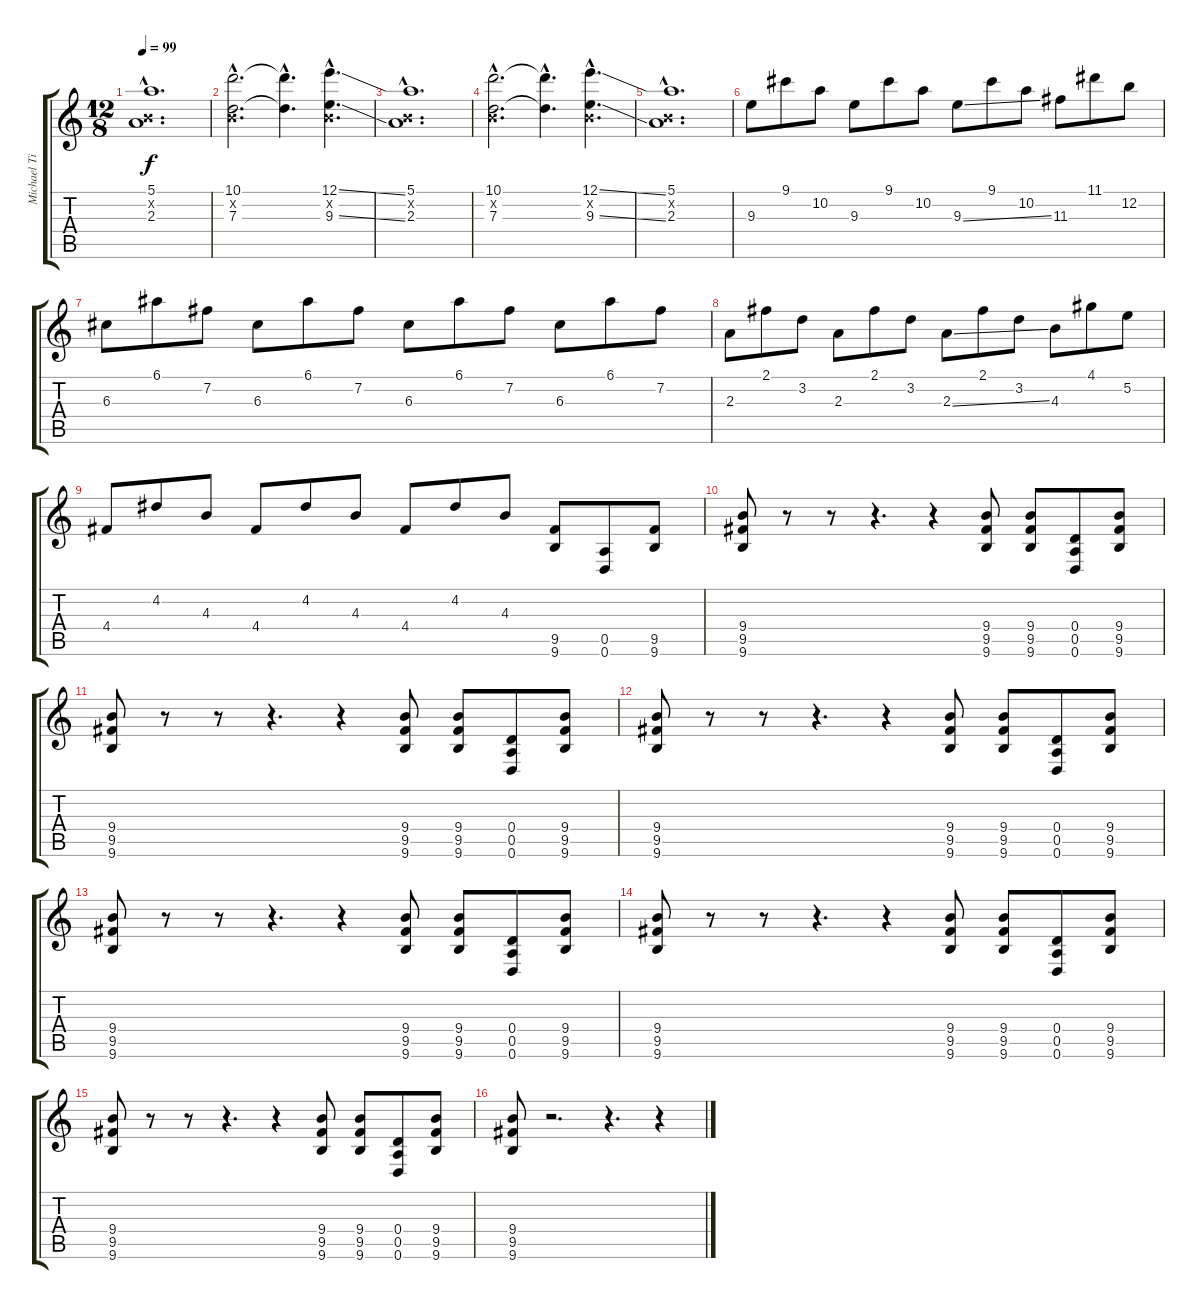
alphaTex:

\track ("Michael Tighe" "Michael Ti") {instrument overdrivenguitar}
\staff {score tabs}
\tuning (E4 B3 G3 D3 A2 D2) {hide}
\ts (12 8)
\tempo 99
\clef g2
\ks c
(5.1{hac} 0.2{hac x} 2.3{hac}).1{d dy f} |
(10.1{hac} 0.2{hac x} 7.3{hac}).2{d} (10.1{hac t} 7.3{hac t}).4{d} (12.1{ss hac} 0.2{hac x} 9.3{ss hac}).4{d} |
(5.1{hac} 0.2{hac x} 2.3{hac}).1{d} |
(10.1{hac} 0.2{hac x} 7.3{hac}).2{d} (10.1{hac t} 7.3{hac t}).4{d} (12.1{ss hac} 0.2{hac x} 9.3{ss hac}).4{d} |
(5.1{hac} 0.2{hac x} 2.3{hac}).1{d} |
9.3.8 9.1.8 10.2.8 9.3.8 9.1.8 10.2.8 9.3{ss}.8 9.1.8 10.2.8 11.3.8 11.1.8 12.2.8 |
6.3.8 6.1.8 7.2.8 6.3.8 6.1.8 7.2.8 6.3.8 6.1.8 7.2.8 6.3.8 6.1.8 7.2.8 |
2.3.8 2.1.8 3.2.8 2.3.8 2.1.8 3.2.8 2.3{ss}.8 2.1.8 3.2.8 4.3.8 4.1.8 5.2.8 |
4.4.8 4.2.8 4.3.8 4.4.8 4.2.8 4.3.8 4.4.8 4.2.8 4.3.8 (9.5 9.6).8 (0.5 0.6).8 (9.5 9.6).8 |
(9.4 9.5 9.6).8 r.8 r.8 r.4{d} r.4 (9.4 9.5 9.6).8 (9.4 9.5 9.6).8 (0.4 0.5 0.6).8 (9.4 9.5 9.6).8 |
(9.4 9.5 9.6).8 r.8 r.8 r.4{d} r.4 (9.4 9.5 9.6).8 (9.4 9.5 9.6).8 (0.4 0.5 0.6).8 (9.4 9.5 9.6).8 |
(9.4 9.5 9.6).8 r.8 r.8 r.4{d} r.4 (9.4 9.5 9.6).8 (9.4 9.5 9.6).8 (0.4 0.5 0.6).8 (9.4 9.5 9.6).8 |
(9.4 9.5 9.6).8 r.8 r.8 r.4{d} r.4 (9.4 9.5 9.6).8 (9.4 9.5 9.6).8 (0.4 0.5 0.6).8 (9.4 9.5 9.6).8 |
(9.4 9.5 9.6).8 r.8 r.8 r.4{d} r.4 (9.4 9.5 9.6).8 (9.4 9.5 9.6).8 (0.4 0.5 0.6).8 (9.4 9.5 9.6).8 |
(9.4 9.5 9.6).8 r.8 r.8 r.4{d} r.4 (9.4 9.5 9.6).8 (9.4 9.5 9.6).8 (0.4 0.5 0.6).8 (9.4 9.5 9.6).8 |
(9.4 9.5 9.6).8 r.2{d} r.4{d} r.4
